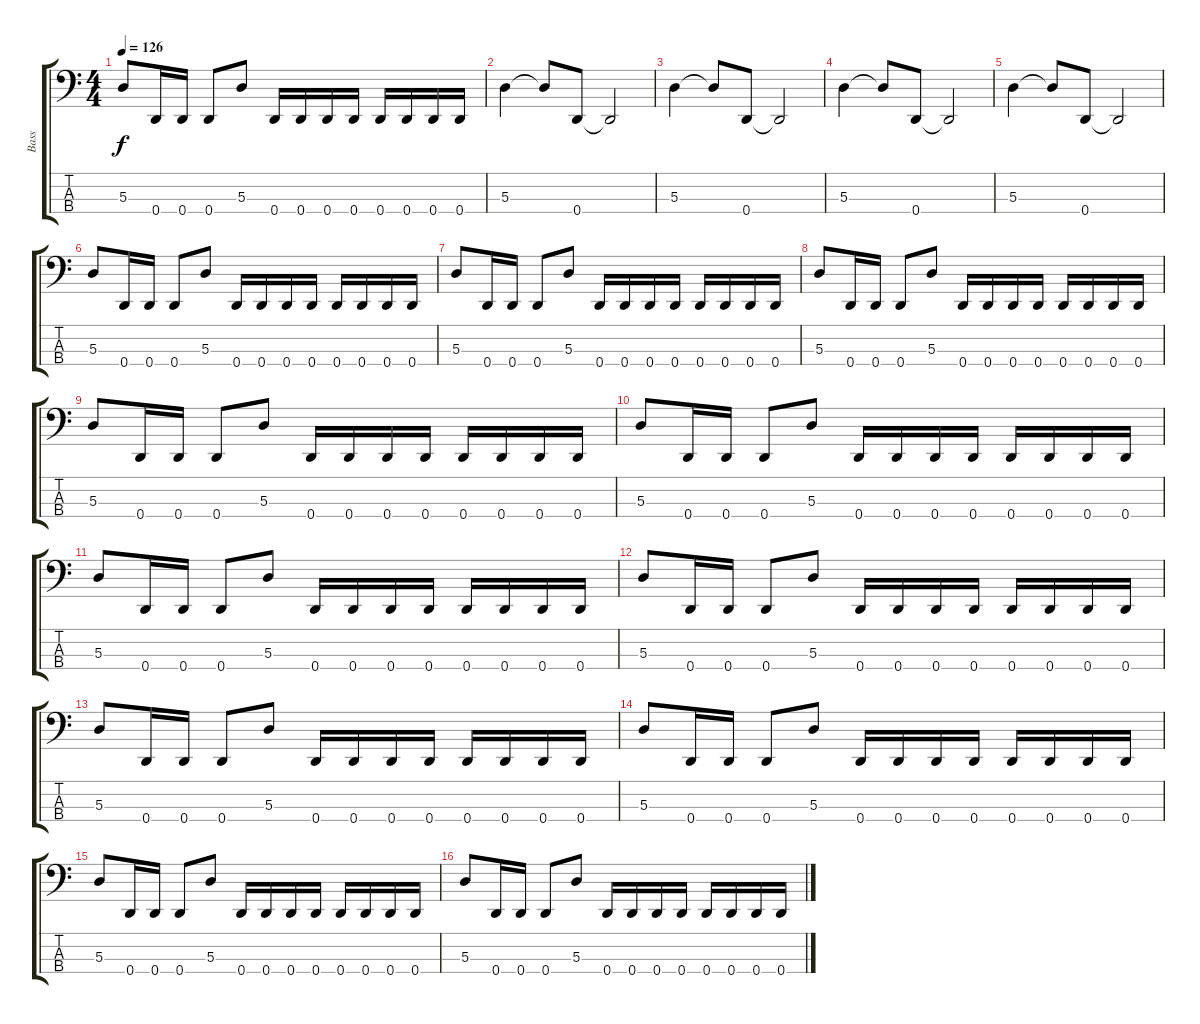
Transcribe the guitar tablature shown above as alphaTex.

\track ("Bass" "Bass") {instrument electricbassfinger}
\staff {score tabs}
\tuning (G2 D2 A1 D1) {hide}
\ts (4 4)
\tempo 126
\clef f4
\ks c
5.3.8{dy f} 0.4.16 0.4.16 0.4.8 5.3.8 0.4.16 0.4.16 0.4.16 0.4.16 0.4.16 0.4.16 0.4.16 0.4.16 |
5.3.4 5.3{t}.8 0.4.8 0.4{t}.2 |
5.3.4 5.3{t}.8 0.4.8 0.4{t}.2 |
5.3.4 5.3{t}.8 0.4.8 0.4{t}.2 |
5.3.4 5.3{t}.8 0.4.8 0.4{t}.2 |
5.3.8 0.4.16 0.4.16 0.4.8 5.3.8 0.4.16 0.4.16 0.4.16 0.4.16 0.4.16 0.4.16 0.4.16 0.4.16 |
5.3.8 0.4.16 0.4.16 0.4.8 5.3.8 0.4.16 0.4.16 0.4.16 0.4.16 0.4.16 0.4.16 0.4.16 0.4.16 |
5.3.8 0.4.16 0.4.16 0.4.8 5.3.8 0.4.16 0.4.16 0.4.16 0.4.16 0.4.16 0.4.16 0.4.16 0.4.16 |
5.3.8 0.4.16 0.4.16 0.4.8 5.3.8 0.4.16 0.4.16 0.4.16 0.4.16 0.4.16 0.4.16 0.4.16 0.4.16 |
5.3.8 0.4.16 0.4.16 0.4.8 5.3.8 0.4.16 0.4.16 0.4.16 0.4.16 0.4.16 0.4.16 0.4.16 0.4.16 |
5.3.8 0.4.16 0.4.16 0.4.8 5.3.8 0.4.16 0.4.16 0.4.16 0.4.16 0.4.16 0.4.16 0.4.16 0.4.16 |
5.3.8 0.4.16 0.4.16 0.4.8 5.3.8 0.4.16 0.4.16 0.4.16 0.4.16 0.4.16 0.4.16 0.4.16 0.4.16 |
5.3.8 0.4.16 0.4.16 0.4.8 5.3.8 0.4.16 0.4.16 0.4.16 0.4.16 0.4.16 0.4.16 0.4.16 0.4.16 |
5.3.8 0.4.16 0.4.16 0.4.8 5.3.8 0.4.16 0.4.16 0.4.16 0.4.16 0.4.16 0.4.16 0.4.16 0.4.16 |
5.3.8 0.4.16 0.4.16 0.4.8 5.3.8 0.4.16 0.4.16 0.4.16 0.4.16 0.4.16 0.4.16 0.4.16 0.4.16 |
5.3.8 0.4.16 0.4.16 0.4.8 5.3.8 0.4.16 0.4.16 0.4.16 0.4.16 0.4.16 0.4.16 0.4.16 0.4.16
